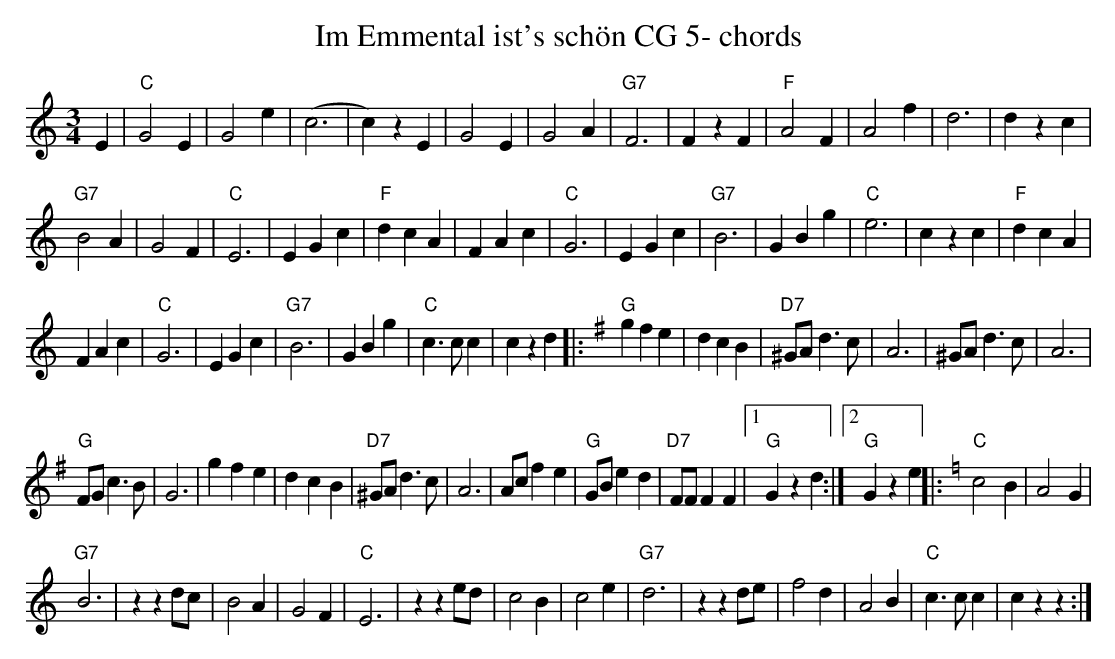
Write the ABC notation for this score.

X:1
T:Im Emmental ist's schön CG 5- chords
M:3/4
L:1/4
K:Cmaj%%MIDI gchordon
E | "C"G2E | G2e | (c3 | c)zE | G2E | G2A | "G7"F3 | FzF | "F"A2F | A2f | d3 | dzc |
"G7"B2A | G2F | "C"E3 | EGc | "F"dcA | FAc | "C"G3 | EGc | "G7"B3 | GBg | "C"e3 | czc | "F"dcA |
FAc | "C"G3 | EGc | "G7"B3 | GBg | "C"c>cc | czd |: [K:Gmaj] "G"gfe | dcB | "D7"^G/2A/2 d>c | A3 | ^G/2A/2 d>c | A3 |
"G"F/2G/2c>B | G3 | gfe | dcB | "D7"^G/2A/2 d>c | A3 | A/2c/2 fe | "G"G/2B/2 ed | "D7"F/2F/2 FF |1 "G"Gzd :|2"G"Gze |: [K:Cmaj] "C"c2B | A2G |
"G7"B3 | zzd/2c/2 | B2A | G2F | "C"E3 | zze/2d/2 | c2B | c2e | "G7"d3 | zz d/2e/2 | f2d | A2B | "C"c>cc | czz :|
